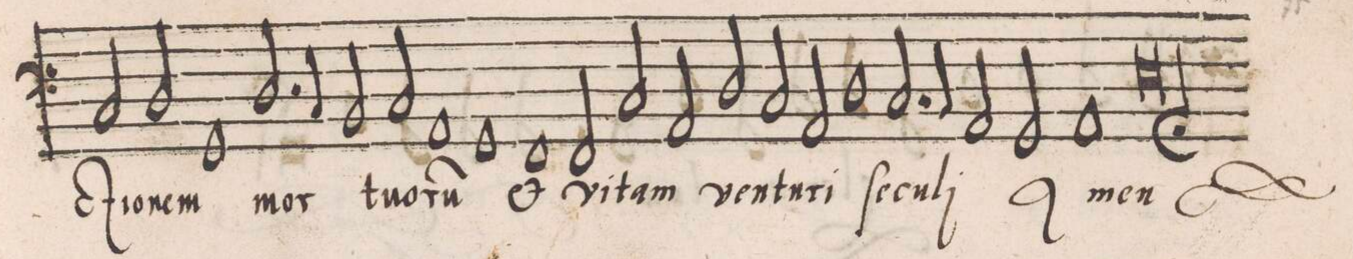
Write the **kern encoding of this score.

**kern	**text
*I"BASSVS	*
*clefF4	*
*k[]	*
*met(C|)	*
*M2/1	*
2C/	-cti-
2D/	-o-
1GG/	-nem
=143-	=143-
2.D/	mor-
4C/	.
2BB/	-tu-
2C/	-o-
=144-	=144-
1AA/	-ru(m)
1GG/	.
=145-	=145-
1FF/	e(t)
2FF/	vi-
2C/	-tam
=146-	=146-
2AA/	.
2D/	ven-
2C/	-tu-
2AA/	-ri
=147-	=147-
1D\	ſe-
2.C/	-cu-
4BB/	-li
=148-	=148-
2AA/	.
2GG/	A-
1AA/	-men
=149-	=149-
0E\;	.
==	==
*-	*-
